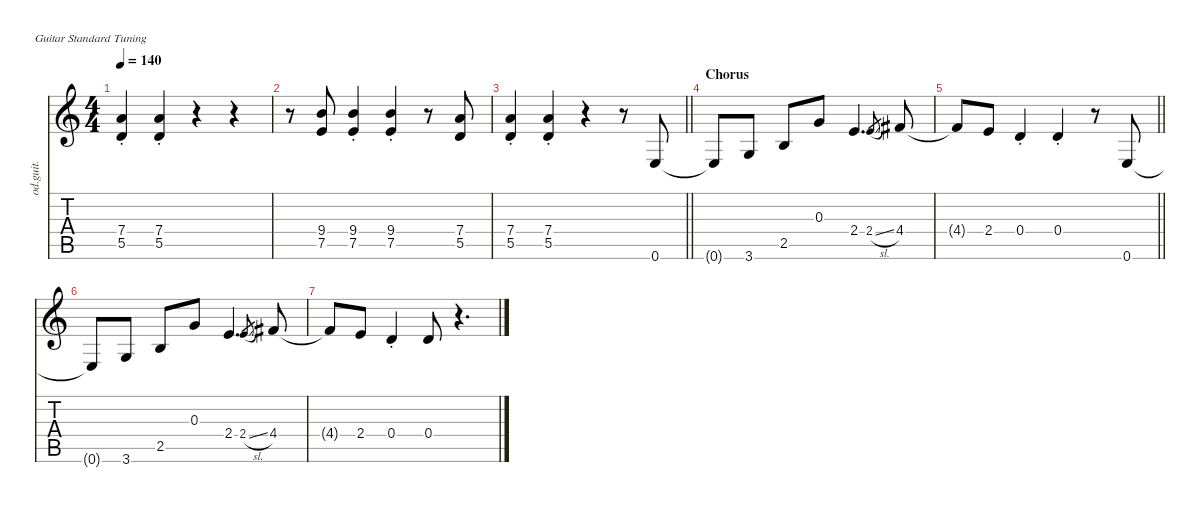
\defaultSystemsLayout 4
\hideDynamics
\bracketExtendMode nobrackets
\otherSystemsTrackNameOrientation horizontal
\track ("Rhythm guitar" "od.guit.") {instrument overdrivenguitar}
\staff {score tabs}
\tuning (E4 B3 G3 D3 A2 E2)
\ts (4 4)
\tempo 140
\clef g2
\ks c
(7.4{st} 5.5{st}).4{dy f} (7.4{st} 5.5{st}).4 r.4 r.4 |
r.8 (9.4 7.5).8 (9.4{st} 7.5{st}).4 (9.4{st} 7.5{st}).4 r.8 (7.4 5.5).8 |
\barLineRight lightlight
(7.4{st} 5.5{st}).4 (7.4{st} 5.5{st}).4 r.4 r.8 0.6.8 |
\section ("" "Chorus")
0.6{t}.8 3.6.8 2.5.8 0.3.8 2.4.4{d} 2.4{sl}.8{gr dy mf} 4.4{acc #}.8{dy f} |
\barLineRight lightlight
4.4{t acc #}.8 2.4.8 0.4{st}.4 0.4{st}.4 r.8 0.6.8 |
0.6{t}.8 3.6.8 2.5.8 0.3.8 2.4.4{d} 2.4{sl}.8{gr dy mf} 4.4{acc #}.8{dy f} |
4.4{t acc #}.8 2.4.8 0.4{st}.4 0.4.8 r.4{d}
